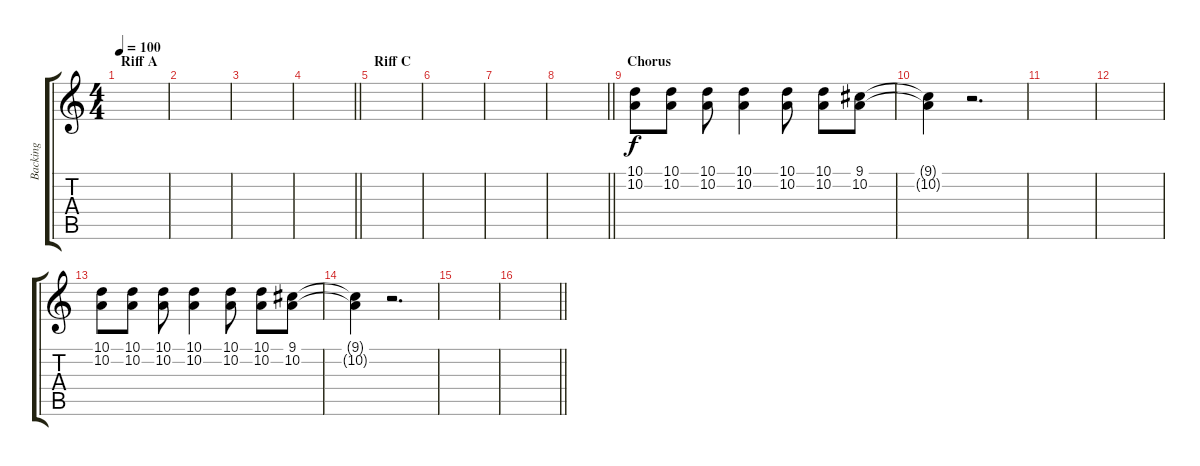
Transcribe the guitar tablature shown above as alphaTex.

\track ("Backing" "Backing") {instrument choiraahs}
\staff {score tabs}
\tuning (E4 B3 G3 D3 A2 D2) {hide}
\ts (4 4)
\section ("" "Riff A")
\tempo 100
\clef g2
\ks c
|
|
|
\barLineRight lightlight
|
\section ("" "Riff C")
|
|
|
\barLineRight lightlight
|
\section ("" "Chorus")
(10.1 10.2).8 (10.1 10.2).8 (10.1 10.2).8 (10.1 10.2).4 (10.1 10.2).8 (10.1 10.2).8 (9.1 10.2).8 |
(9.1{t} 10.2{t}).4 r.2{d} |
|
|
(10.1 10.2).8 (10.1 10.2).8 (10.1 10.2).8 (10.1 10.2).4 (10.1 10.2).8 (10.1 10.2).8 (9.1 10.2).8 |
(9.1{t} 10.2{t}).4 r.2{d} |
|
\barLineRight lightlight
